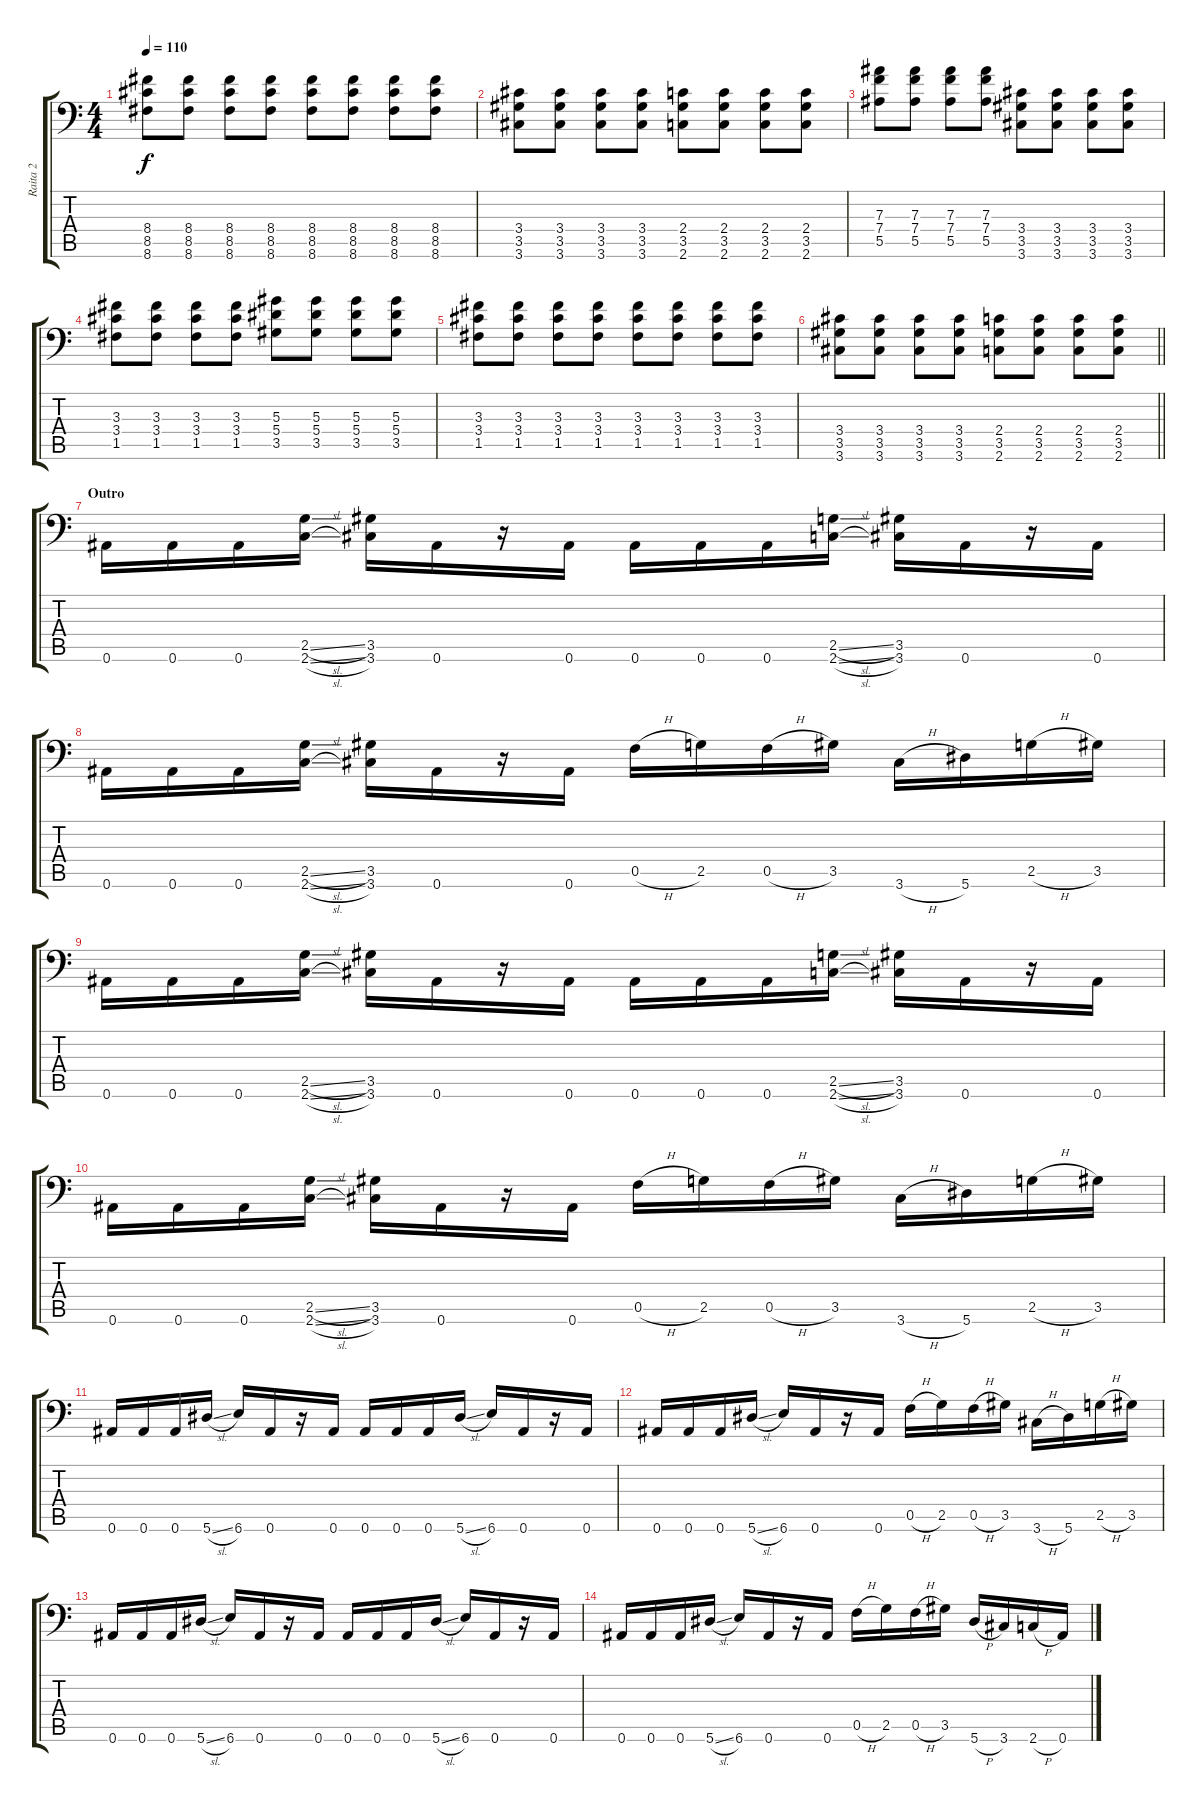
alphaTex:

\track ("Raita 2" "Raita 2") {instrument distortionguitar}
\staff {score tabs}
\tuning (C4 G3 Eb3 Bb2 F2 Bb1) {hide}
\ts (4 4)
\tempo 110
\clef f4
\ks c
(8.4 8.5 8.6).8{dy f} (8.4 8.5 8.6).8 (8.4 8.5 8.6).8 (8.4 8.5 8.6).8 (8.4 8.5 8.6).8 (8.4 8.5 8.6).8 (8.4 8.5 8.6).8 (8.4 8.5 8.6).8 |
(3.4 3.5 3.6).8 (3.4 3.5 3.6).8 (3.4 3.5 3.6).8 (3.4 3.5 3.6).8 (2.4 3.5 2.6).8 (2.4 3.5 2.6).8 (2.4 3.5 2.6).8 (2.4 3.5 2.6).8 |
(7.3 7.4 5.5).8 (7.3 7.4 5.5).8 (7.3 7.4 5.5).8 (7.3 7.4 5.5).8 (3.4 3.5 3.6).8 (3.4 3.5 3.6).8 (3.4 3.5 3.6).8 (3.4 3.5 3.6).8 |
(3.3 3.4 1.5).8 (3.3 3.4 1.5).8 (3.3 3.4 1.5).8 (3.3 3.4 1.5).8 (5.3 5.4 3.5).8 (5.3 5.4 3.5).8 (5.3 5.4 3.5).8 (5.3 5.4 3.5).8 |
(3.3 3.4 1.5).8 (3.3 3.4 1.5).8 (3.3 3.4 1.5).8 (3.3 3.4 1.5).8 (3.3 3.4 1.5).8 (3.3 3.4 1.5).8 (3.3 3.4 1.5).8 (3.3 3.4 1.5).8 |
\barLineRight lightlight
(3.4 3.5 3.6).8 (3.4 3.5 3.6).8 (3.4 3.5 3.6).8 (3.4 3.5 3.6).8 (2.4 3.5 2.6).8 (2.4 3.5 2.6).8 (2.4 3.5 2.6).8 (2.4 3.5 2.6).8 |
\section ("" "Outro")
0.6.16 0.6.16 0.6.16 (2.5{sl} 2.6{sl}).16 (3.5 3.6).16 0.6.16 r.16 0.6.16 0.6.16 0.6.16 0.6.16 (2.5{sl} 2.6{sl}).16 (3.5 3.6).16 0.6.16 r.16 0.6.16 |
0.6.16 0.6.16 0.6.16 (2.5{sl} 2.6{sl}).16 (3.5 3.6).16 0.6.16 r.16 0.6.16 0.5{h}.16 2.5.16 0.5{h}.16 3.5.16 3.6{h}.16 5.6.16 2.5{h}.16 3.5.16 |
0.6.16 0.6.16 0.6.16 (2.5{sl} 2.6{sl}).16 (3.5 3.6).16 0.6.16 r.16 0.6.16 0.6.16 0.6.16 0.6.16 (2.5{sl} 2.6{sl}).16 (3.5 3.6).16 0.6.16 r.16 0.6.16 |
0.6.16 0.6.16 0.6.16 (2.5{sl} 2.6{sl}).16 (3.5 3.6).16 0.6.16 r.16 0.6.16 0.5{h}.16 2.5.16 0.5{h}.16 3.5.16 3.6{h}.16 5.6.16 2.5{h}.16 3.5.16 |
0.6.16 0.6.16 0.6.16 5.6{sl}.16 6.6.16 0.6.16 r.16 0.6.16 0.6.16 0.6.16 0.6.16 5.6{sl}.16 6.6.16 0.6.16 r.16 0.6.16 |
0.6.16 0.6.16 0.6.16 5.6{sl}.16 6.6.16 0.6.16 r.16 0.6.16 0.5{h}.16 2.5.16 0.5{h}.16 3.5.16 3.6{h}.16 5.6.16 2.5{h}.16 3.5.16 |
0.6.16 0.6.16 0.6.16 5.6{sl}.16 6.6.16 0.6.16 r.16 0.6.16 0.6.16 0.6.16 0.6.16 5.6{sl}.16 6.6.16 0.6.16 r.16 0.6.16 |
0.6.16 0.6.16 0.6.16 5.6{sl}.16 6.6.16 0.6.16 r.16 0.6.16 0.5{h}.16 2.5.16 0.5{h}.16 3.5.16 5.6{h}.16 3.6.16 2.6{h}.16 0.6.16
